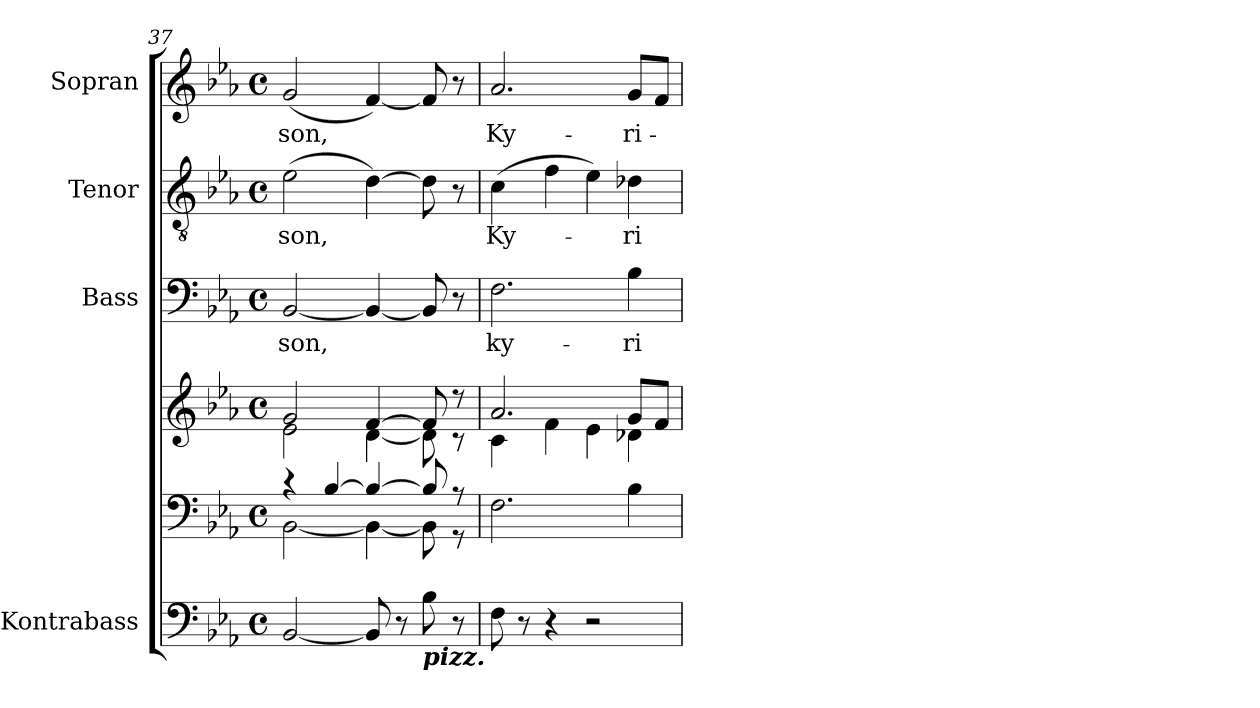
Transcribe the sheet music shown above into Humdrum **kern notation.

**kern	**kern	**kern	**kern	**text	**kern	**text	**kern	**text
*part5	*part4	*part4	*part3	*part3	*part2	*part2	*part1	*part1
*staff6	*staff5	*staff4	*staff3	*staff3	*staff2	*staff2	*staff1	*staff1
*I"Kontrabass	*	*	*I"Bass	*	*I"Tenor	*	*I"Sopran	*
*I'Kb.	*	*	*I'B.	*	*I'T.	*	*I'S.	*
*clefF4	*clefF4	*clefG2	*clefF4	*	*clefGv2	*	*clefG2	*
*ITrd7c12	*	*	*	*	*	*	*	*
*k[b-e-a-]	*k[b-e-a-]	*k[b-e-a-]	*k[b-e-a-]	*	*k[b-e-a-]	*	*k[b-e-a-]	*
*E-:	*E-:	*E-:	*E-:	*	*E-:	*	*E-:	*
*M4/4	*M4/4	*M4/4	*M4/4	*	*M4/4	*	*M4/4	*
*met(c)	*met(c)	*met(c)	*met(c)	*	*met(c)	*	*met(c)	*
=37	=37	=37	=37	=37	=37	=37	=37	=37
*	*^	*^	*	*	*	*	*	*
!	!	!	!	!	!	!LO:LY:b	!	!LO:LY:b	!	!LO:LY:b
[2BBB-/	4rc	[<2BB-\	2g/	2e-\	[2BB-/	-son,	(>2e-\	-son,	(<2g/	-son,
.	[>4B-/	.	.	.	.	.	.	.	.	.
8BBB-/]	4B-/_	4BB-\_	[>4f/	[<4d\	4BB-/_	.	[4d\)	.	[4f/)	.
8r	.	.	.	.	.	.	.	.	.	.
!LO:TX:b:Bi:t=pizz.	!	!	!	!	!	!	!	!	!	!
8BB-\	8B-/]	8BB-\]	8f/]	8d\]	8BB-/]	.	8d\]	.	8f/]	.
8r	8r	8r	8r	8r	8r	.	8r	.	8r	.
=38	=38	=38	=38	=38	=38	=38	=38	=38	=38	=38
!	!	!	!	!	!	!LO:LY:b	!	!LO:LY:b	!	!LO:LY:b
*	*v	*v	*	*	*	*	*	*	*	*
8FF\	2.F\	2.a-/	4c\	2.F\	ky-	(>4c\	Ky-	2.a-/	Ky-
8r	.	.	.	.	.	.	.	.	.
4r	.	.	4f\	.	.	4f\	.	.	.
2r	.	.	4e-\	.	.	4e-\)	.	.	.
!	!	!	!	!	!LO:LY:b	!	!LO:LY:b	!	!LO:LY:b
.	4B-\	8g/L	4d-X\	4B-\	-ri-	4d-X\	-ri-	8g/L	-ri-
.	.	8f/J	.	.	.	.	.	8f/J	.
*	*	*v	*v	*	*	*	*	*	*
=	=	=	=	=	=	=	=	=
*-	*-	*-	*-	*-	*-	*-	*-	*-
